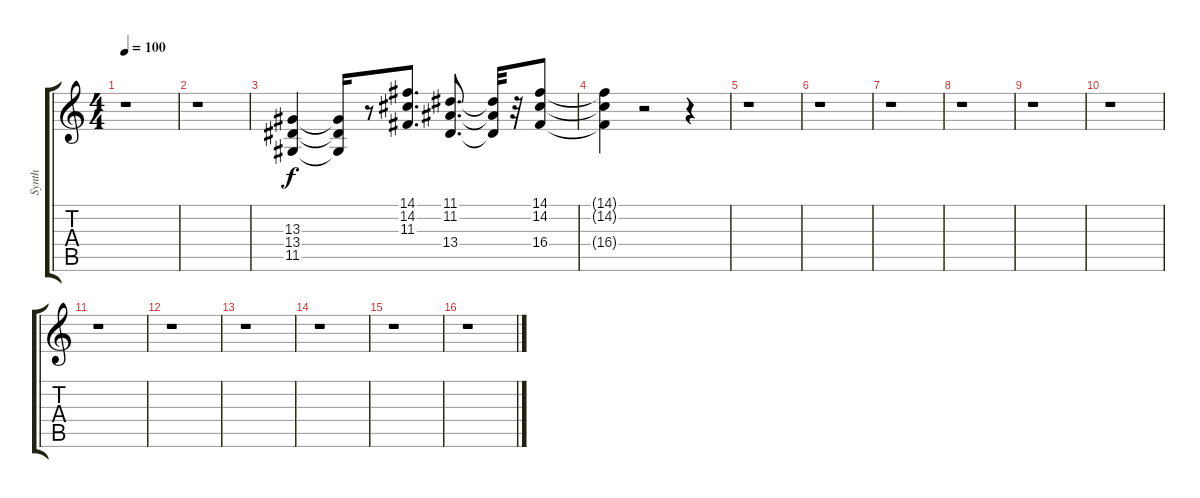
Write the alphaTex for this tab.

\track ("Synth" "Synth") {instrument lead2sawtooth}
\staff {score tabs}
\tuning (E4 B3 G3 D3 A2 E2) {hide}
\ts (4 4)
\tempo 100
\clef g2
\ks c
r.1{dy f} |
r.1 |
(13.3 13.4 11.5).4 (13.3{t} 13.4{t} 11.5{t}).16 r.8 (14.1 14.2 11.3).8{d} (11.1 11.2 13.4).8{d} (11.1{t} 11.2{t} 13.4{t}).32 r.32 (14.1 14.2 16.4).8 |
(14.1{t} 14.2{t} 16.4{t}).4 r.2 r.4 |
r.1 |
r.1 |
r.1 |
r.1 |
r.1 |
r.1 |
r.1 |
r.1 |
r.1 |
r.1 |
r.1 |
r.1
